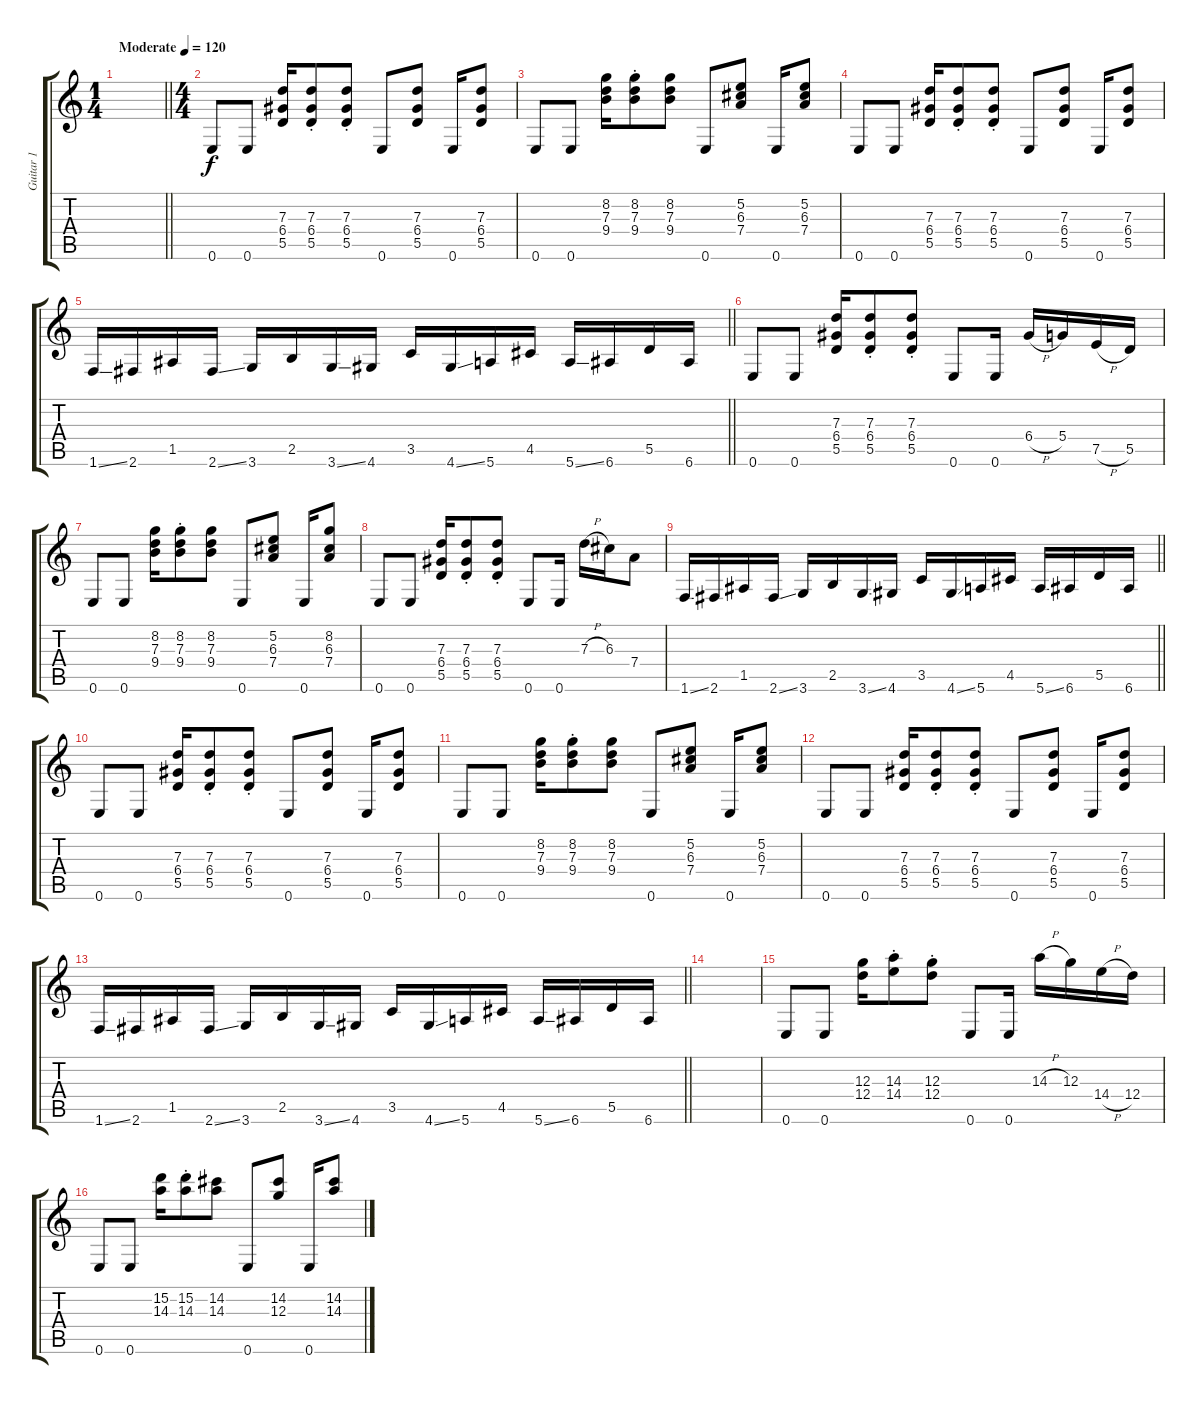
\track ("Guitar 1" "Guitar 1") {instrument distortionguitar}
\staff {score tabs}
\tuning (E4 B3 G3 D3 A2 E2) {hide}
\ts (1 4)
\tempo (120 "Moderate")
\clef g2
\barLineRight lightlight
\ks c
|
\ts (4 4)
0.6.8 0.6.8 (7.3 6.4 5.5).16 (7.3{st} 6.4{st} 5.5{st}).8 (7.3{st} 6.4{st} 5.5{st}).8 0.6.8 (7.3 6.4 5.5).8 0.6.16 (7.3 6.4 5.5).8 |
0.6.8 0.6.8 (8.2 7.3 9.4).16 (8.2{st} 7.3{st} 9.4{st}).8 (8.2 7.3 9.4).8 0.6.8 (5.2 6.3 7.4).8 0.6.16 (5.2 6.3 7.4).8 |
0.6.8 0.6.8 (7.3 6.4 5.5).16 (7.3{st} 6.4{st} 5.5{st}).8 (7.3{st} 6.4{st} 5.5{st}).8 0.6.8 (7.3 6.4 5.5).8 0.6.16 (7.3 6.4 5.5).8 |
\barLineRight lightlight
1.6{ss}.16 2.6.16 1.5.16 2.6{ss}.16 3.6.16 2.5.16 3.6{ss}.16 4.6.16 3.5.16 4.6{ss}.16 5.6.16 4.5.16 5.6{ss}.16 6.6.16 5.5.16 6.6.16 |
0.6.8 0.6.8 (7.3 6.4 5.5).16 (7.3{st} 6.4{st} 5.5{st}).8 (7.3{st} 6.4{st} 5.5{st}).8 0.6.8 0.6.16 6.4{h}.16 5.4.16 7.5{h}.16 5.5.16 |
0.6.8 0.6.8 (8.2 7.3 9.4).16 (8.2{st} 7.3{st} 9.4{st}).8 (8.2 7.3 9.4).8 0.6.8 (5.2 6.3 7.4).8 0.6.16 (8.2 6.3 7.4).8 |
0.6.8 0.6.8 (7.3 6.4 5.5).16 (7.3{st} 6.4{st} 5.5{st}).8 (7.3{st} 6.4{st} 5.5{st}).8 0.6.8 0.6.16 7.3{h}.16 6.3.16 7.4.8 |
\barLineRight lightlight
1.6{ss}.16 2.6.16 1.5.16 2.6{ss}.16 3.6.16 2.5.16 3.6{ss}.16 4.6.16 3.5.16 4.6{ss}.16 5.6.16 4.5.16 5.6{ss}.16 6.6.16 5.5.16 6.6.16 |
0.6.8 0.6.8 (7.3 6.4 5.5).16 (7.3{st} 6.4{st} 5.5{st}).8 (7.3{st} 6.4{st} 5.5{st}).8 0.6.8 (7.3 6.4 5.5).8 0.6.16 (7.3 6.4 5.5).8 |
0.6.8 0.6.8 (8.2 7.3 9.4).16 (8.2{st} 7.3{st} 9.4{st}).8 (8.2 7.3 9.4).8 0.6.8 (5.2 6.3 7.4).8 0.6.16 (5.2 6.3 7.4).8 |
0.6.8 0.6.8 (7.3 6.4 5.5).16 (7.3{st} 6.4{st} 5.5{st}).8 (7.3{st} 6.4{st} 5.5{st}).8 0.6.8 (7.3 6.4 5.5).8 0.6.16 (7.3 6.4 5.5).8 |
\barLineRight lightlight
1.6{ss}.16 2.6.16 1.5.16 2.6{ss}.16 3.6.16 2.5.16 3.6{ss}.16 4.6.16 3.5.16 4.6{ss}.16 5.6.16 4.5.16 5.6{ss}.16 6.6.16 5.5.16 6.6.16 |
|
0.6.8 0.6.8 (12.3 12.4).16 (14.3{st} 14.4{st}).8 (12.3{st} 12.4{st}).8 0.6.8 0.6.16 14.3{h}.16 12.3.16 14.4{h}.16 12.4.16 |
0.6.8 0.6.8 (15.2 14.3).16 (15.2{st} 14.3{st}).8 (14.2 14.3).8 0.6.8 (14.2 12.3).8 0.6.16 (14.2 14.3).8
